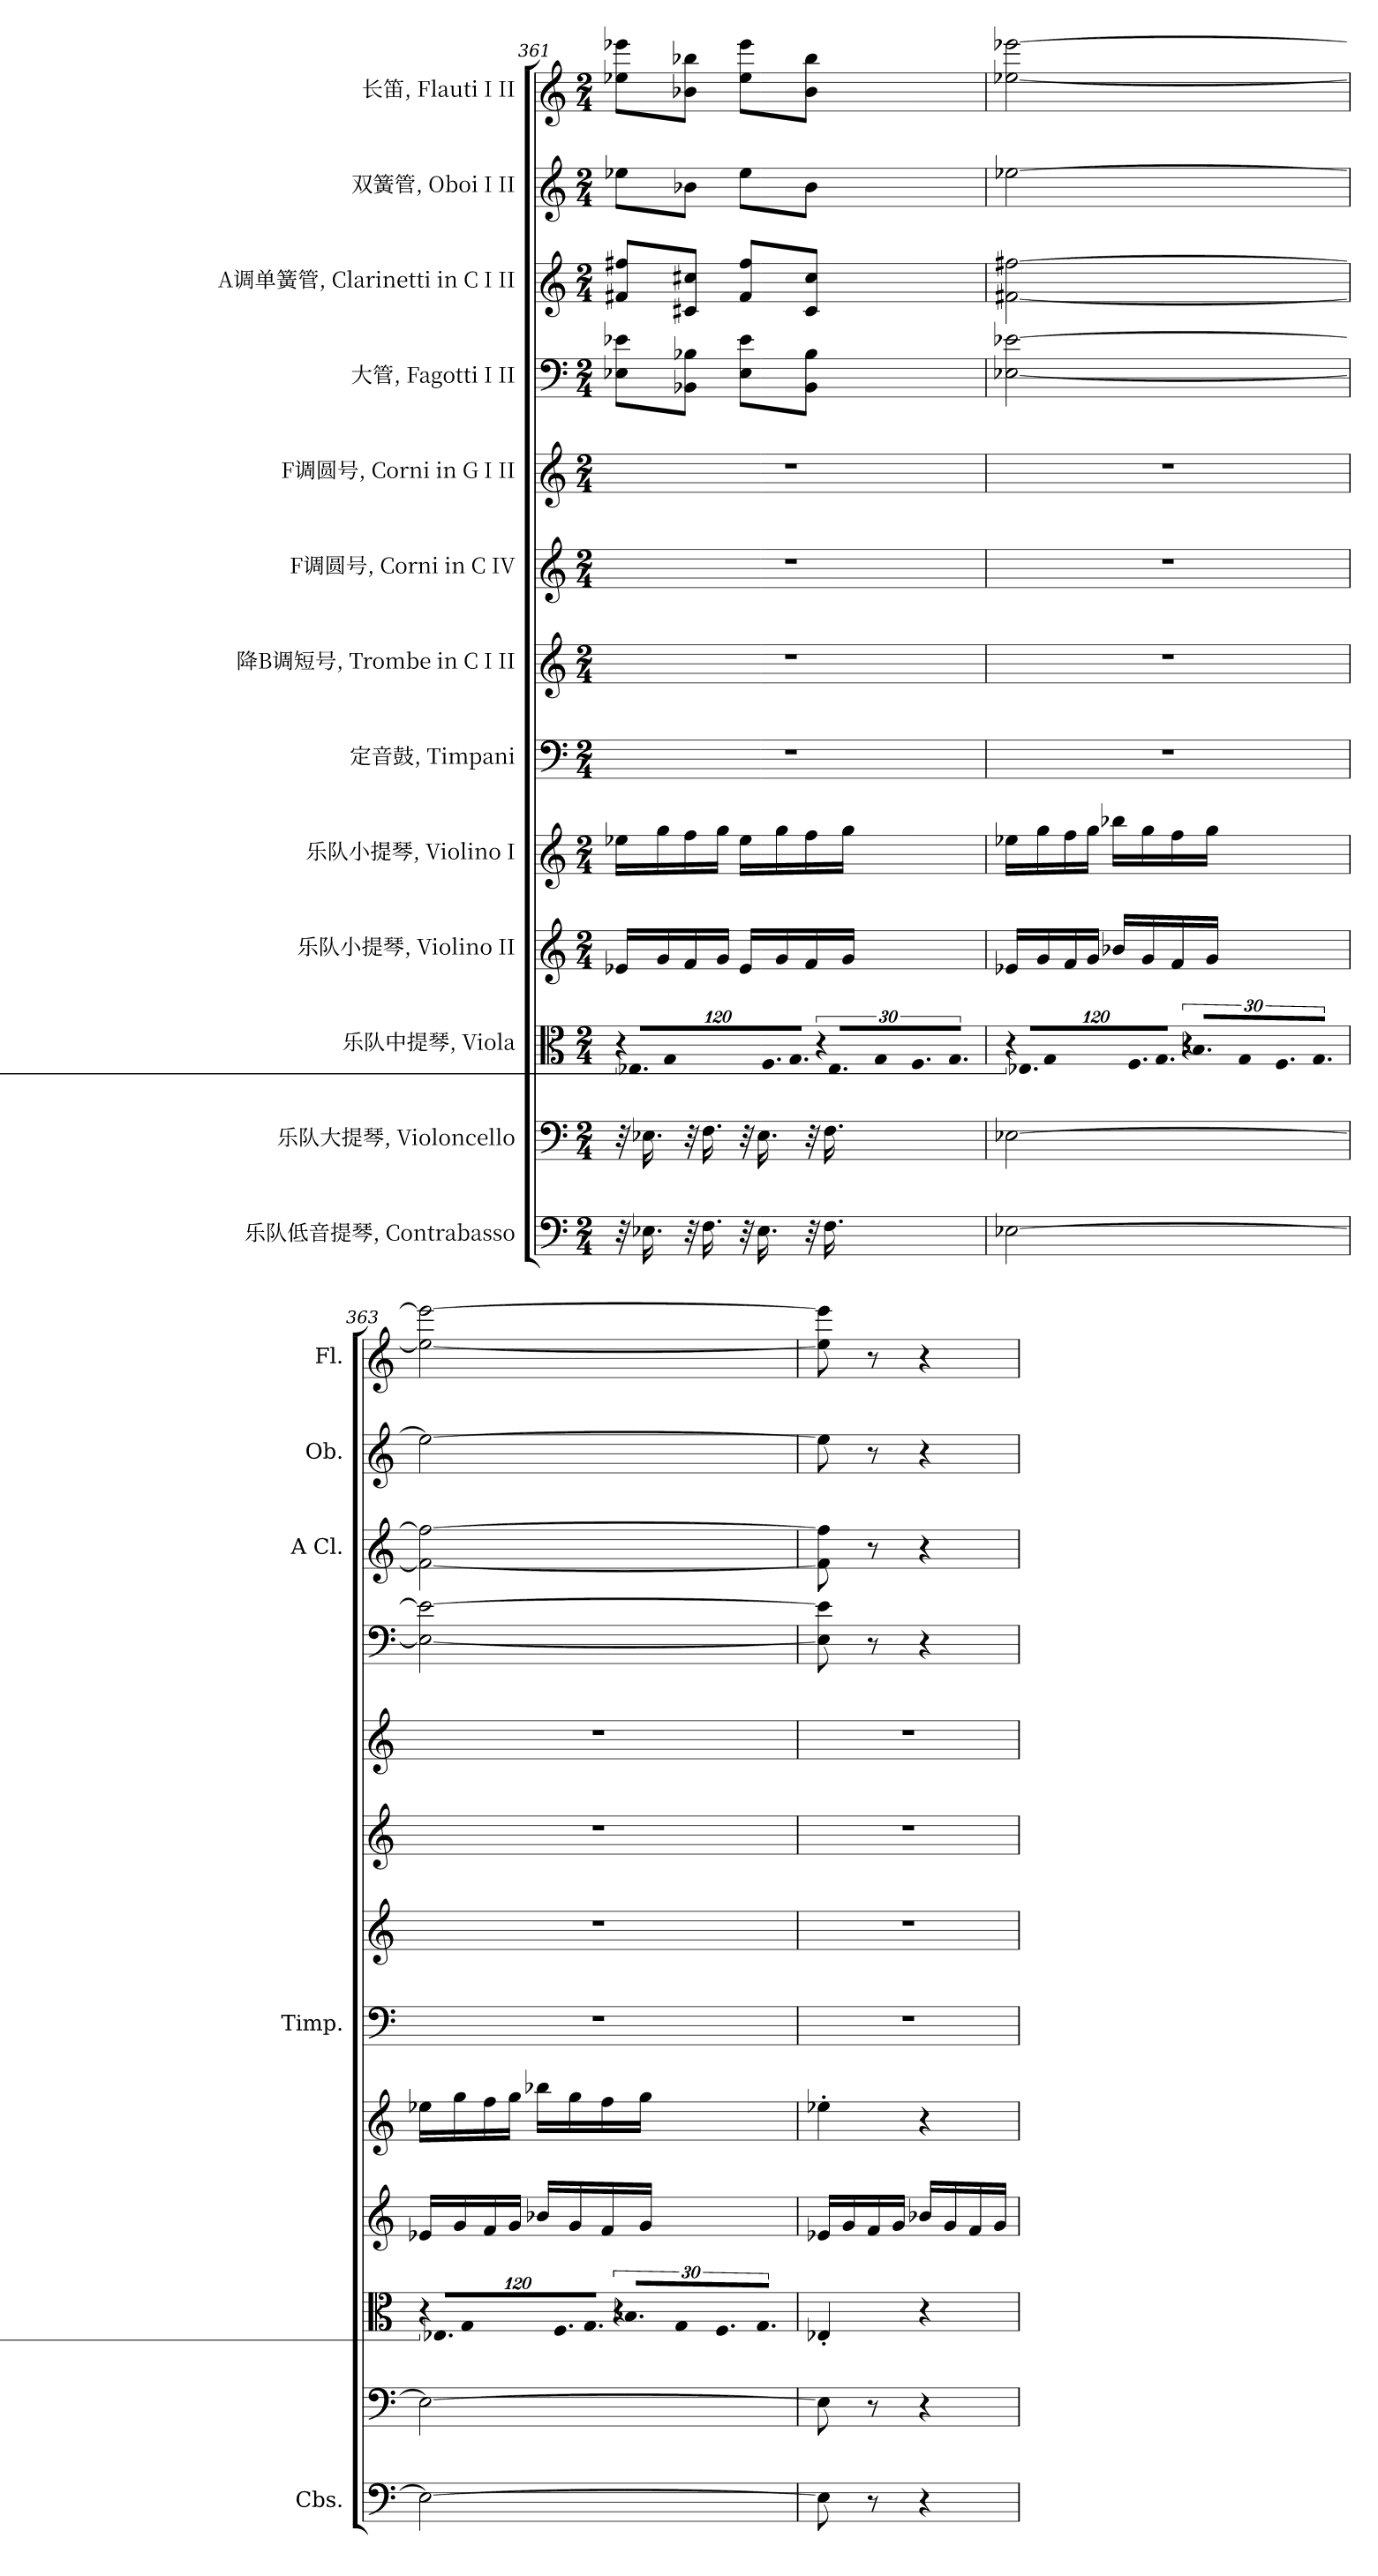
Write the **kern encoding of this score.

**kern	**kern	**kern	**kern	**kern	**kern	**kern	**kern	**kern	**kern	**kern	**kern	**kern
*part13	*part12	*part11	*part10	*part9	*part8	*part7	*part6	*part5	*part4	*part3	*part2	*part1
*staff13	*staff12	*staff11	*staff10	*staff9	*staff8	*staff7	*staff6	*staff5	*staff4	*staff3	*staff2	*staff1
*I"乐队低音提琴, Contrabasso	*I"乐队大提琴, Violoncello	*I"乐队中提琴, Viola	*I"乐队小提琴, Violino II	*I"乐队小提琴, Violino I	*I"定音鼓, Timpani	*I"降B调短号, Trombe in C I II	*I"F调圆号, Corni in C IV	*I"F调圆号, Corni in G I II	*I"大管, Fagotti I II	*I"A调单簧管, Clarinetti in C I II	*I"双簧管, Oboi I II	*I"长笛, Flauti I II
*I'Cbs.	*	*	*	*	*I'Timp.	*	*	*	*	*I'A Cl.	*I'Ob.	*I'Fl.
*clefF4	*clefF4	*clefC3	*clefG2	*clefG2	*clefF4	*clefG2	*clefG2	*clefG2	*clefF4	*clefG2	*clefG2	*clefG2
*ITrd7c12	*	*	*	*	*	*ITrd1c2	*ITrd4c7	*ITrd4c7	*	*ITrd2c3	*	*
*k[]	*k[]	*k[]	*k[]	*k[]	*k[]	*k[b-e-]	*k[b-]	*k[b-]	*k[]	*k[f#c#g#]	*k[]	*k[]
*M2/4	*M2/4	*M2/4	*M2/4	*M2/4	*M2/4	*M2/4	*M2/4	*M2/4	*M2/4	*M2/4	*M2/4	*M2/4
*MM125	*MM125	*MM125	*MM125	*MM125	*MM125	*MM125	*MM125	*MM125	*MM125	*MM125	*MM125	*MM125
=361	=361	=361	=361	=361	=361	=361	=361	=361	=361	=361	=361	=361
!	!	!LO:N:vis=64	!	!	!	!	!	!	!	!	!	!
32r	32r	960%17r	16e-X/LL	16ee-X\LL	2r	2r	2r	2r	8E-X\ 8e-X\L	8d#X/ 8dd#X/L	8ee-X\L	8ee-X\ 8eee-X\L
!	!	!LO:N:vis=32.	!	!	!	!	!	!	!	!	!	!
.	.	1920%103E-X/KLL	.	.	.	.	.	.	.	.	.	.
16.EE-X\	16.E-X\	.	.	.	.	.	.	.	.	.	.	.
.	.	.	16g/	16gg\	.	.	.	.	.	.	.	.
!	!	!LO:N:vis=16	!	!	!	!	!	!	!	!	!	!
.	.	1920%137G/	.	.	.	.	.	.	.	.	.	.
32r	32r	.	16f/	16ff\	.	.	.	.	8BB-X\ 8B-X\J	8A#X/ 8a#X/J	8b-X\J	8b-X\ 8bb-X\J
!	!	!LO:N:vis=32.	!	!	!	!	!	!	!	!	!	!
.	.	1920%103F/L	.	.	.	.	.	.	.	.	.	.
16.FF\	16.F\	.	.	.	.	.	.	.	.	.	.	.
.	.	.	16g/JJ	16gg\JJ	.	.	.	.	.	.	.	.
!	!	!LO:N:vis=32.	!	!	!	!	!	!	!	!	!	!
.	.	1920%103G/JJJ	.	.	.	.	.	.	.	.	.	.
*	*	*	*	*	*	*	*	*	*	*	*	*MM134
!	!	!LO:N:vis=64	!	!	!	!	!	!	!	!	!	!
32r	32r	960%17r	16e-/LL	16ee-\LL	.	.	.	.	8E-\ 8e-\L	8d#/ 8dd#/L	8ee-\L	8ee-\ 8eee-\L
!	!	!LO:N:vis=32.	!	!	!	!	!	!	!	!	!	!
.	.	1920%103E-/KLL	.	.	.	.	.	.	.	.	.	.
16.EE-\	16.E-\	.	.	.	.	.	.	.	.	.	.	.
.	.	.	16g/	16gg\	.	.	.	.	.	.	.	.
!	!	!LO:N:vis=16	!	!	!	!	!	!	!	!	!	!
.	.	1920%137G/	.	.	.	.	.	.	.	.	.	.
32r	32r	.	16f/	16ff\	.	.	.	.	8BB-\ 8B-\J	8A#/ 8a#/J	8b-\J	8b-\ 8bb-\J
!	!	!LO:N:vis=32.	!	!	!	!	!	!	!	!	!	!
.	.	1920%103F/L	.	.	.	.	.	.	.	.	.	.
16.FF\	16.F\	.	.	.	.	.	.	.	.	.	.	.
.	.	.	16g/JJ	16gg\JJ	.	.	.	.	.	.	.	.
!	!	!LO:N:vis=32.	!	!	!	!	!	!	!	!	!	!
.	.	1920%103G/JJJ	.	.	.	.	.	.	.	.	.	.
!!LO:PB:g=z
=362	=362	=362	=362	=362	=362	=362	=362	=362	=362	=362	=362	=362
*	*	*	*	*	*	*	*	*	*	*	*	*MM125
!	!	!LO:N:vis=64	!	!	!	!	!	!	!	!	!	!
[2EE-X\	[2E-X\	960%17r	16e-X/LL	16ee-X\LL	2r	2r	2r	2r	[2E-X\ [2e-X\	[2d#X\ [2dd#X\	[2ee-X\	[2ee-X\ [2eee-X\
!	!	!LO:N:vis=32.	!	!	!	!	!	!	!	!	!	!
.	.	1920%103E-X/KLL	.	.	.	.	.	.	.	.	.	.
.	.	.	16g/	16gg\	.	.	.	.	.	.	.	.
!	!	!LO:N:vis=16	!	!	!	!	!	!	!	!	!	!
.	.	1920%137G/	.	.	.	.	.	.	.	.	.	.
.	.	.	16f/	16ff\	.	.	.	.	.	.	.	.
!	!	!LO:N:vis=32.	!	!	!	!	!	!	!	!	!	!
.	.	1920%103F/L	.	.	.	.	.	.	.	.	.	.
.	.	.	16g/JJ	16gg\JJ	.	.	.	.	.	.	.	.
!	!	!LO:N:vis=32.	!	!	!	!	!	!	!	!	!	!
.	.	1920%103G/JJJ	.	.	.	.	.	.	.	.	.	.
!	!	!LO:N:vis=64	!	!	!	!	!	!	!	!	!	!
.	.	960%17r	16b-X/LL	16bb-X\LL	.	.	.	.	.	.	.	.
!	!	!LO:N:vis=32.	!	!	!	!	!	!	!	!	!	!
.	.	1920%103B-X/KLL	.	.	.	.	.	.	.	.	.	.
.	.	.	16g/	16gg\	.	.	.	.	.	.	.	.
!	!	!LO:N:vis=16	!	!	!	!	!	!	!	!	!	!
.	.	1920%137G/	.	.	.	.	.	.	.	.	.	.
.	.	.	16f/	16ff\	.	.	.	.	.	.	.	.
!	!	!LO:N:vis=32.	!	!	!	!	!	!	!	!	!	!
.	.	1920%103F/L	.	.	.	.	.	.	.	.	.	.
.	.	.	16g/JJ	16gg\JJ	.	.	.	.	.	.	.	.
!	!	!LO:N:vis=32.	!	!	!	!	!	!	!	!	!	!
.	.	1920%103G/JJJ	.	.	.	.	.	.	.	.	.	.
=363	=363	=363	=363	=363	=363	=363	=363	=363	=363	=363	=363	=363
*	*	*	*	*	*	*	*	*	*	*	*	*MM125
!	!	!LO:N:vis=64	!	!	!	!	!	!	!	!	!	!
2EE-\_	2E-\_	960%17r	16e-X/LL	16ee-X\LL	2r	2r	2r	2r	2E-\_ 2e-\_	2d#\_ 2dd#\_	2ee-\_	2ee-\_ 2eee-\_
!	!	!LO:N:vis=32.	!	!	!	!	!	!	!	!	!	!
.	.	1920%103E-X/KLL	.	.	.	.	.	.	.	.	.	.
.	.	.	16g/	16gg\	.	.	.	.	.	.	.	.
!	!	!LO:N:vis=16	!	!	!	!	!	!	!	!	!	!
.	.	1920%137G/	.	.	.	.	.	.	.	.	.	.
.	.	.	16f/	16ff\	.	.	.	.	.	.	.	.
!	!	!LO:N:vis=32.	!	!	!	!	!	!	!	!	!	!
.	.	1920%103F/L	.	.	.	.	.	.	.	.	.	.
.	.	.	16g/JJ	16gg\JJ	.	.	.	.	.	.	.	.
!	!	!LO:N:vis=32.	!	!	!	!	!	!	!	!	!	!
.	.	1920%103G/JJJ	.	.	.	.	.	.	.	.	.	.
!	!	!LO:N:vis=64	!	!	!	!	!	!	!	!	!	!
.	.	960%17r	16b-X/LL	16bb-X\LL	.	.	.	.	.	.	.	.
!	!	!LO:N:vis=32.	!	!	!	!	!	!	!	!	!	!
.	.	1920%103B-X/KLL	.	.	.	.	.	.	.	.	.	.
.	.	.	16g/	16gg\	.	.	.	.	.	.	.	.
!	!	!LO:N:vis=16	!	!	!	!	!	!	!	!	!	!
.	.	1920%137G/	.	.	.	.	.	.	.	.	.	.
.	.	.	16f/	16ff\	.	.	.	.	.	.	.	.
!	!	!LO:N:vis=32.	!	!	!	!	!	!	!	!	!	!
.	.	1920%103F/L	.	.	.	.	.	.	.	.	.	.
.	.	.	16g/JJ	16gg\JJ	.	.	.	.	.	.	.	.
!	!	!LO:N:vis=32.	!	!	!	!	!	!	!	!	!	!
.	.	1920%103G/JJJ	.	.	.	.	.	.	.	.	.	.
=364	=364	=364	=364	=364	=364	=364	=364	=364	=364	=364	=364	=364
*	*	*	*	*	*	*	*	*	*	*	*	*MM125
8EE-\]	8E-\]	4E-X'/	16e-X/LL	4ee-X'\	2r	2r	2r	2r	8E-\] 8e-\]	8d#\] 8dd#\]	8ee-\]	8ee-\] 8eee-\]
.	.	.	16g/	.	.	.	.	.	.	.	.	.
8r	8r	.	16f/	.	.	.	.	.	8r	8r	8r	8r
.	.	.	16g/JJ	.	.	.	.	.	.	.	.	.
*	*	*	*	*	*	*	*	*	*	*	*	*MM134
4r	4r	4r	16b-X/LL	4r	.	.	.	.	4r	4r	4r	4r
.	.	.	16g/	.	.	.	.	.	.	.	.	.
.	.	.	16f/	.	.	.	.	.	.	.	.	.
.	.	.	16g/JJ	.	.	.	.	.	.	.	.	.
=	=	=	=	=	=	=	=	=	=	=	=	=
*-	*-	*-	*-	*-	*-	*-	*-	*-	*-	*-	*-	*-
